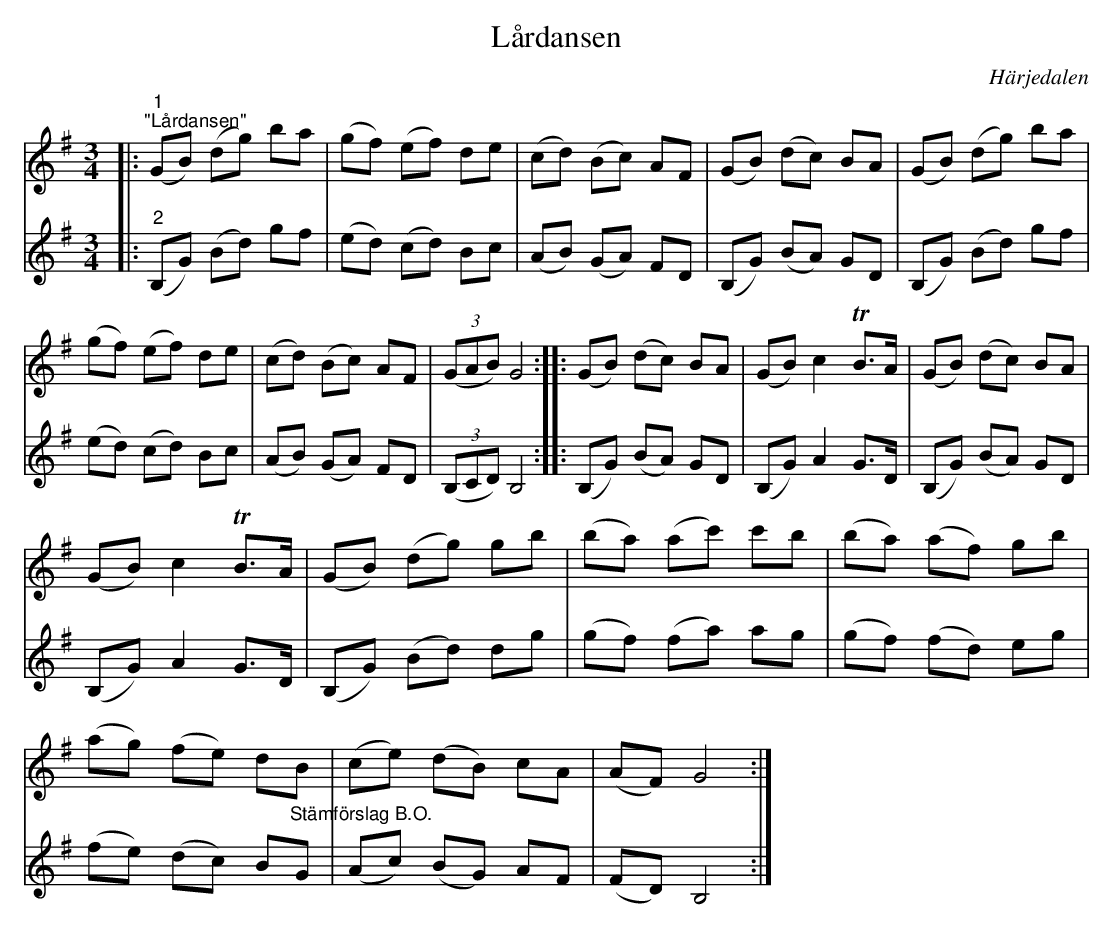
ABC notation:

X:1
T:Lårdansen
O:Härjedalen
L:1/8
M:3/4
K:G
V:1
|:"^1""^\"Lårdansen\"" (GB) (dg) ba | (gf) (ef) de | (cd) (Bc) AF | (GB) (dc) BA | (GB) (dg) ba |
(gf) (ef) de | (cd) (Bc) AF | (3(GAB) G4 :: (GB) (dc) BA | (GB) c2T B>A | (GB) (dc) BA |
(GB) c2T B>A | (GB) (dg) gb | (ba) (ac') c'b | (ba) (af) gb |
(ag) (fe) dB | (ce) (dB) cA | (AF) G4 :|
V:2
|:"^2" (B,G) (Bd) gf | (ed) (cd) Bc | (AB) (GA) FD | (B,G) (BA) GD | (B,G) (Bd) gf | (ed) (cd) Bc |
(AB) (GA) FD | (3(B,CD) B,4 :: (B,G) (BA) GD | (B,G) A2 G>D | (B,G) (BA) GD | (B,G) A2 G>D |
(B,G) (Bd) dg | (gf) (fa) ag | (gf) (fd) eg |
(fe) (dc) B"^Stämförslag B.O."G | (Ac) (BG) AF | (FD) B,4 :|
